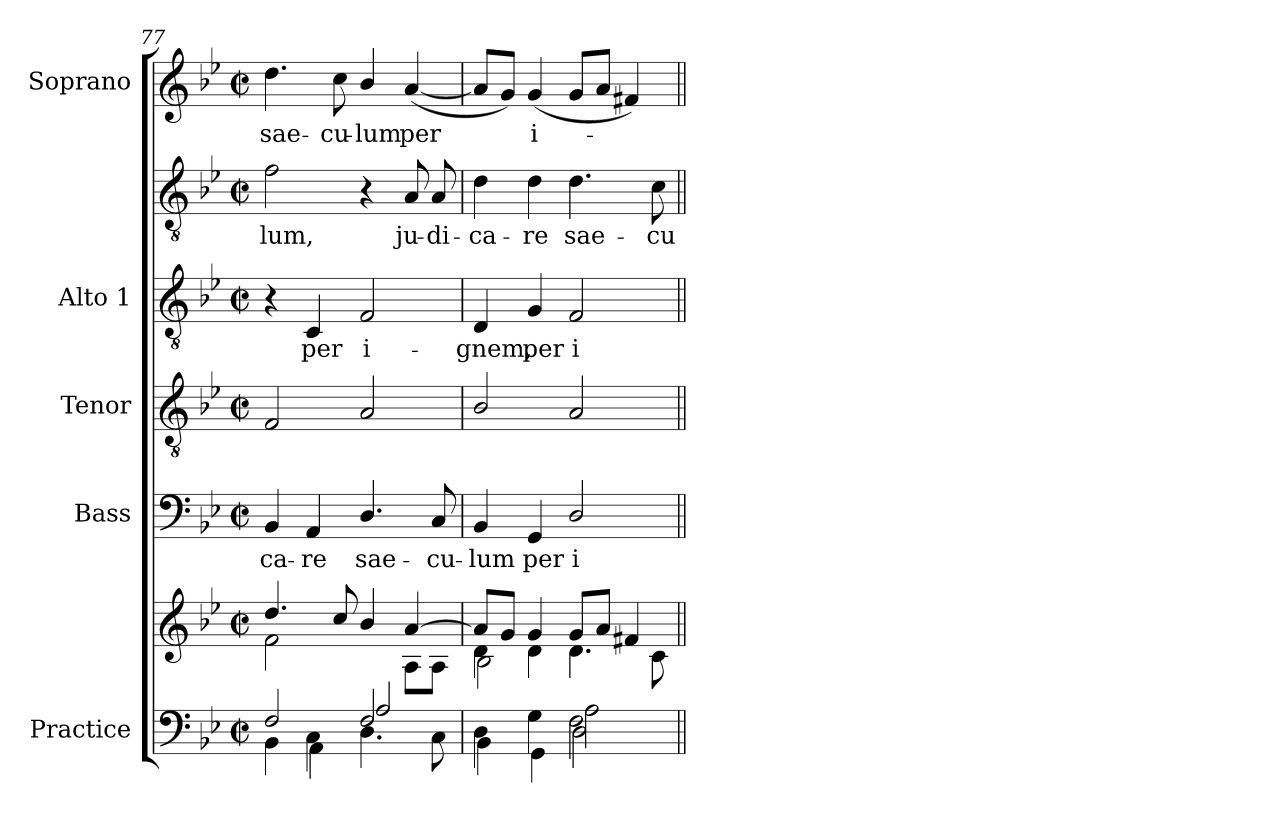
**kern	**kern	**kern	**text	**kern	**kern	**text	**kern	**text	**kern	**text
*part5	*part5	*part4	*part4	*part3	*part2	*part2	*part2	*part2	*part1	*part1
*staff7	*staff6	*staff5	*staff5	*staff4	*staff3	*staff3	*staff2	*staff2	*staff1	*staff1
*I"Practice	*	*I"Bass	*	*I"Tenor	*I"Alto 1	*	*	*	*I"Soprano	*
*	*	*I'B	*	*I'T	*I'A	*	*	*	*I'S	*
*clefF4	*clefG2	*clefF4	*	*clefGv2	*clefGv2	*	*clefGv2	*	*clefG2	*
*k[b-e-]	*k[b-e-]	*k[b-e-]	*	*k[b-e-]	*k[b-e-]	*	*k[b-e-]	*	*k[b-e-]	*
*B-:	*B-:	*B-:	*	*B-:	*B-:	*	*B-:	*	*B-:	*
*M2/2	*M2/2	*M2/2	*	*M2/2	*M2/2	*	*M2/2	*	*M2/2	*
*met(c|)	*met(c|)	*met(c|)	*	*met(c|)	*met(c|)	*	*met(c|)	*	*met(c|)	*
=77	=77	=77	=77	=77	=77	=77	=77	=77	=77	=77
*^	*^	*	*	*	*	*	*	*	*	*
*	*^	*	*^	*	*	*	*	*	*	*	*	*
!	!	!	!	!	!	!	!LO:LY:b	!	!	!	!	!LO:LY:b	!	!LO:LY:b
4ryy	2F/	4BB-\	4.dd/	2f\	4ryy	4BB-	-ca-	2F	4r	.	2f\	lum,	4.dd	sae-
!	!	!	!	!	!	!	!LO:LY:b	!	!	!LO:LY:b	!	!	!	!
4C\	.	4AA\	.	.	2.ryy	4AA	-re	.	4C	-per	.	.	.	.
!	!	!	!	!	!	!	!	!	!	!	!	!	!	!LO:LY:b
.	.	.	8cc/	.	.	.	.	.	.	.	.	.	8cc	-cu-
!	!	!	!	!	!	!	!LO:LY:b	!	!	!LO:LY:b	!	!	!	!LO:LY:b
2F/	2A/	4.D\	4b-/	4ryy	.	4.D/	sae-	2A	2F	i-	4r	.	4b-/	-lum
!	!	!	!	!	!	!	!	!	!	!	!	!LO:LY:b	!	!LO:LY:b
.	.	.	[4a/	8A\L	.	.	.	.	.	.	8A	ju-	(<[4a	per
!	!	!	!	!	!	!	!LO:LY:b	!	!	!	!	!LO:LY:b	!	!
.	.	8C\	.	8A\J	.	8C	-cu-	.	.	.	8A	-di-	.	.
=78	=78	=78	=78	=78	=78	=78	=78	=78	=78	=78	=78	=78	=78	=78
!	!	!	!	!	!	!	!LO:LY:b	!	!	!LO:LY:b	!	!LO:LY:b	!	!
4D\	2ryy	4BB-\	8a/L]	4d\	2B-\	4BB-	-lum	2B-/	4D	-gnem,	4d	-ca-	8aL]	.
.	.	.	8g/J	.	.	.	.	.	.	.	.	.	8gJ)	.
!	!	!	!	!	!	!	!LO:LY:b	!	!	!LO:LY:b	!	!LO:LY:b	!	!LO:LY:b
4G\	.	4GG\	4g/	4d\	.	4GG	per	.	4G	per	4d	-re	(<4g	i-
!	!	!	!	!	!	!	!LO:LY:b	!	!	!LO:LY:b	!	!LO:LY:b	!	!
2F\	2A\	2D\	8g/L	4.d\	2ryy	2D/	i-	2A	2F	i-	4.d	sae-	8gL	.
.	.	.	8a/J	.	.	.	.	.	.	.	.	.	8aJ	.
.	.	.	4f#X/	.	.	.	.	.	.	.	.	.	4f#X)	.
!	!	!	!	!	!	!	!	!	!	!	!	!LO:LY:b	!	!
.	.	.	.	8c\	.	.	.	.	.	.	8c	-cu-	.	.
*v	*v	*v	*	*	*	*	*	*	*	*	*	*	*	*
*	*v	*v	*v	*	*	*	*	*	*	*	*	*
=||	=||	=||	=||	=||	=||	=||	=||	=||	=||	=||
*-	*-	*-	*-	*-	*-	*-	*-	*-	*-	*-
